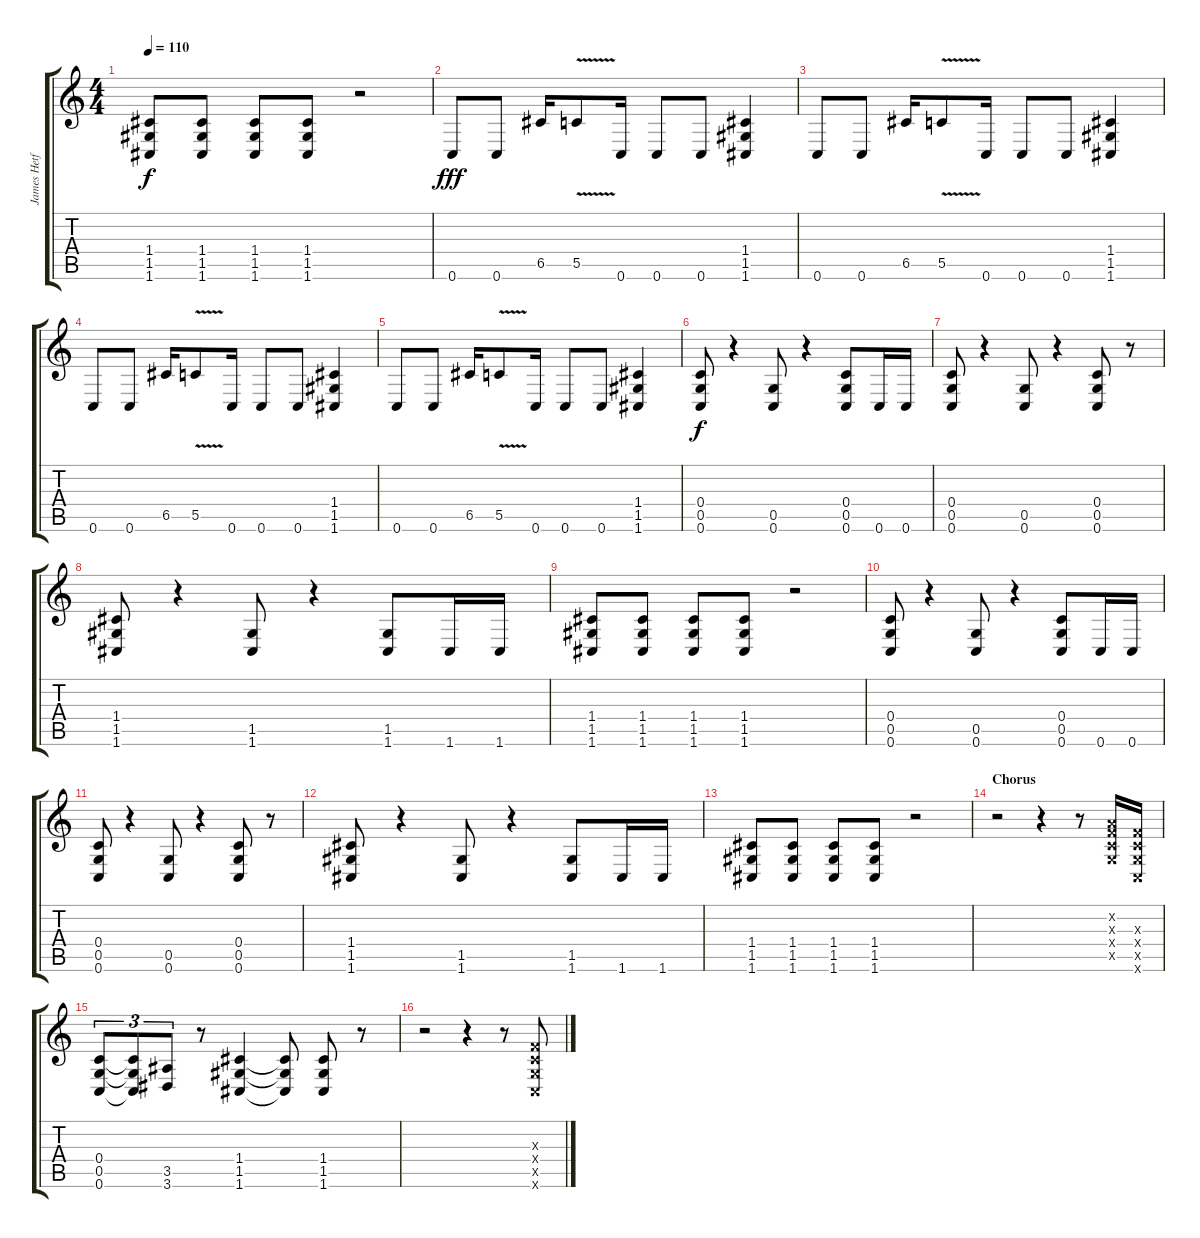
\track ("James Hetfield" "James Hetf") {instrument distortionguitar}
\staff {score tabs}
\tuning (D4 A3 F3 C3 G2 C2) {hide}
\ts (4 4)
\tempo 110
\clef g2
\ks c
(1.4 1.5 1.6).8{dy f balance 8} (1.4 1.5 1.6).8 (1.4 1.5 1.6).8 (1.4 1.5 1.6).8 r.2 |
0.6.8{dy fff} 0.6.8 6.5.16 5.5{v}.8 0.6.16 0.6.8 0.6.8 (1.4 1.5 1.6).4 |
0.6.8 0.6.8 6.5.16 5.5{v}.8 0.6.16 0.6.8 0.6.8 (1.4 1.5 1.6).4 |
0.6.8 0.6.8 6.5.16 5.5{v}.8 0.6.16 0.6.8 0.6.8 (1.4 1.5 1.6).4 |
0.6.8 0.6.8 6.5.16 5.5{v}.8 0.6.16 0.6.8 0.6.8 (1.4 1.5 1.6).4 |
(0.4 0.5 0.6).8{dy f balance 4} r.4 (0.5 0.6).8 r.4 (0.4 0.5 0.6).8 0.6.16 0.6.16 |
(0.4 0.5 0.6).8 r.4 (0.5 0.6).8 r.4 (0.4 0.5 0.6).8 r.8 |
(1.4 1.5 1.6).8 r.4 (1.5 1.6).8 r.4 (1.5 1.6).8 1.6.16 1.6.16 |
(1.4 1.5 1.6).8{balance 8} (1.4 1.5 1.6).8 (1.4 1.5 1.6).8 (1.4 1.5 1.6).8 r.2 |
(0.4 0.5 0.6).8{balance 4} r.4 (0.5 0.6).8 r.4 (0.4 0.5 0.6).8 0.6.16 0.6.16 |
(0.4 0.5 0.6).8 r.4 (0.5 0.6).8 r.4 (0.4 0.5 0.6).8 r.8 |
(1.4 1.5 1.6).8 r.4 (1.5 1.6).8 r.4 (1.5 1.6).8 1.6.16 1.6.16 |
(1.4 1.5 1.6).8{balance 8} (1.4 1.5 1.6).8 (1.4 1.5 1.6).8 (1.4 1.5 1.6).8 r.2 |
\section ("" "Chorus")
r.2 r.4 r.8 (0.2{x} 0.3{x} 0.4{x} 0.5{x}).16 (0.3{x} 0.4{x} 0.5{x} 0.6{x}).16 |
(0.4 0.5 0.6).8{tu (3 2)} (0.4{t} 0.5{t} 0.6{t}).8{tu (3 2)} (3.5 3.6).8{tu (3 2)} r.8 (1.4 1.5 1.6).4 (1.4{t} 1.5{t} 1.6{t}).8 (1.4 1.5 1.6).8 r.8 |
r.2 r.4 r.8 (0.3{x} 0.4{x} 0.5{x} 0.6{x}).8
